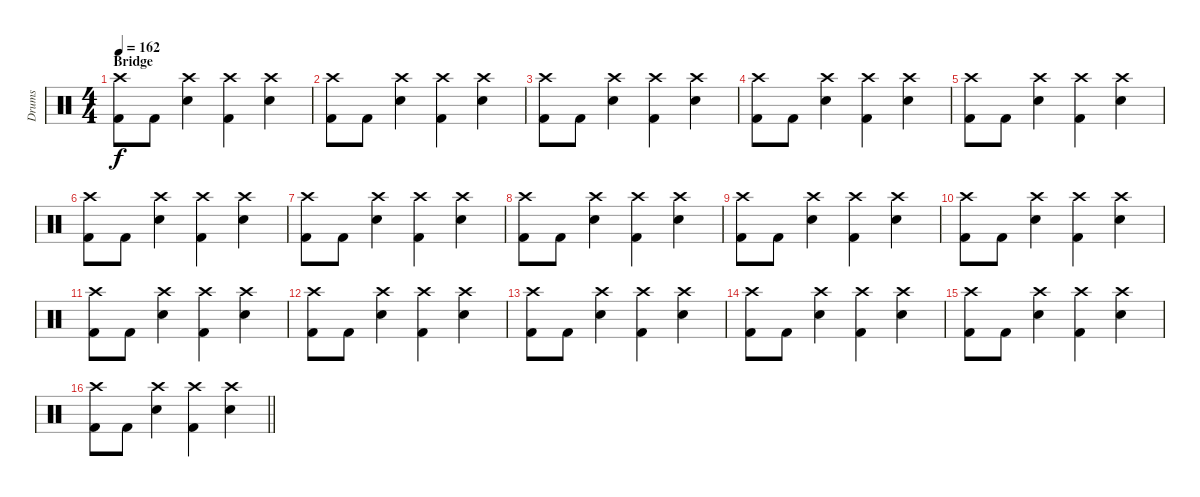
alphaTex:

\track ("Drums" "Drums") {instrument percussion}
\staff {score}
\articulation defaults
\ts (4 4)
\section ("" "Bridge")
\tempo 162
\clef neutral
\ks c
("Crash high (hit)" "Kick (hit) 2").8{dy f} "Kick (hit) 2".8 ("Crash high (hit)" "Snare (hit) 2").4 ("Crash high (hit)" "Kick (hit) 2").4 ("Crash high (hit)" "Snare (hit) 2").4 |
("Crash high (hit)" "Kick (hit) 2").8 "Kick (hit) 2".8 ("Crash high (hit)" "Snare (hit) 2").4 ("Crash high (hit)" "Kick (hit) 2").4 ("Crash high (hit)" "Snare (hit) 2").4 |
("Crash high (hit)" "Kick (hit) 2").8 "Kick (hit) 2".8 ("Crash high (hit)" "Snare (hit) 2").4 ("Crash high (hit)" "Kick (hit) 2").4 ("Crash high (hit)" "Snare (hit) 2").4 |
("Crash high (hit)" "Kick (hit) 2").8 "Kick (hit) 2".8 ("Crash high (hit)" "Snare (hit) 2").4 ("Crash high (hit)" "Kick (hit) 2").4 ("Crash high (hit)" "Snare (hit) 2").4 |
("Crash high (hit)" "Kick (hit) 2").8 "Kick (hit) 2".8 ("Crash high (hit)" "Snare (hit) 2").4 ("Crash high (hit)" "Kick (hit) 2").4 ("Crash high (hit)" "Snare (hit) 2").4 |
("Crash high (hit)" "Kick (hit) 2").8 "Kick (hit) 2".8 ("Crash high (hit)" "Snare (hit) 2").4 ("Crash high (hit)" "Kick (hit) 2").4 ("Crash high (hit)" "Snare (hit) 2").4 |
("Crash high (hit)" "Kick (hit) 2").8 "Kick (hit) 2".8 ("Crash high (hit)" "Snare (hit) 2").4 ("Crash high (hit)" "Kick (hit) 2").4 ("Crash high (hit)" "Snare (hit) 2").4 |
("Crash high (hit)" "Kick (hit) 2").8 "Kick (hit) 2".8 ("Crash high (hit)" "Snare (hit) 2").4 ("Crash high (hit)" "Kick (hit) 2").4 ("Crash high (hit)" "Snare (hit) 2").4 |
("Crash high (hit)" "Kick (hit) 2").8 "Kick (hit) 2".8 ("Crash high (hit)" "Snare (hit) 2").4 ("Crash high (hit)" "Kick (hit) 2").4 ("Crash high (hit)" "Snare (hit) 2").4 |
("Crash high (hit)" "Kick (hit) 2").8 "Kick (hit) 2".8 ("Crash high (hit)" "Snare (hit) 2").4 ("Crash high (hit)" "Kick (hit) 2").4 ("Crash high (hit)" "Snare (hit) 2").4 |
("Crash high (hit)" "Kick (hit) 2").8 "Kick (hit) 2".8 ("Crash high (hit)" "Snare (hit) 2").4 ("Crash high (hit)" "Kick (hit) 2").4 ("Crash high (hit)" "Snare (hit) 2").4 |
("Crash high (hit)" "Kick (hit) 2").8 "Kick (hit) 2".8 ("Crash high (hit)" "Snare (hit) 2").4 ("Crash high (hit)" "Kick (hit) 2").4 ("Crash high (hit)" "Snare (hit) 2").4 |
("Crash high (hit)" "Kick (hit) 2").8 "Kick (hit) 2".8 ("Crash high (hit)" "Snare (hit) 2").4 ("Crash high (hit)" "Kick (hit) 2").4 ("Crash high (hit)" "Snare (hit) 2").4 |
("Crash high (hit)" "Kick (hit) 2").8 "Kick (hit) 2".8 ("Crash high (hit)" "Snare (hit) 2").4 ("Crash high (hit)" "Kick (hit) 2").4 ("Crash high (hit)" "Snare (hit) 2").4 |
("Crash high (hit)" "Kick (hit) 2").8 "Kick (hit) 2".8 ("Crash high (hit)" "Snare (hit) 2").4 ("Crash high (hit)" "Kick (hit) 2").4 ("Crash high (hit)" "Snare (hit) 2").4 |
\barLineRight lightlight
("Crash high (hit)" "Kick (hit) 2").8 "Kick (hit) 2".8 ("Crash high (hit)" "Snare (hit) 2").4 ("Crash high (hit)" "Kick (hit) 2").4 ("Crash high (hit)" "Snare (hit) 2").4
